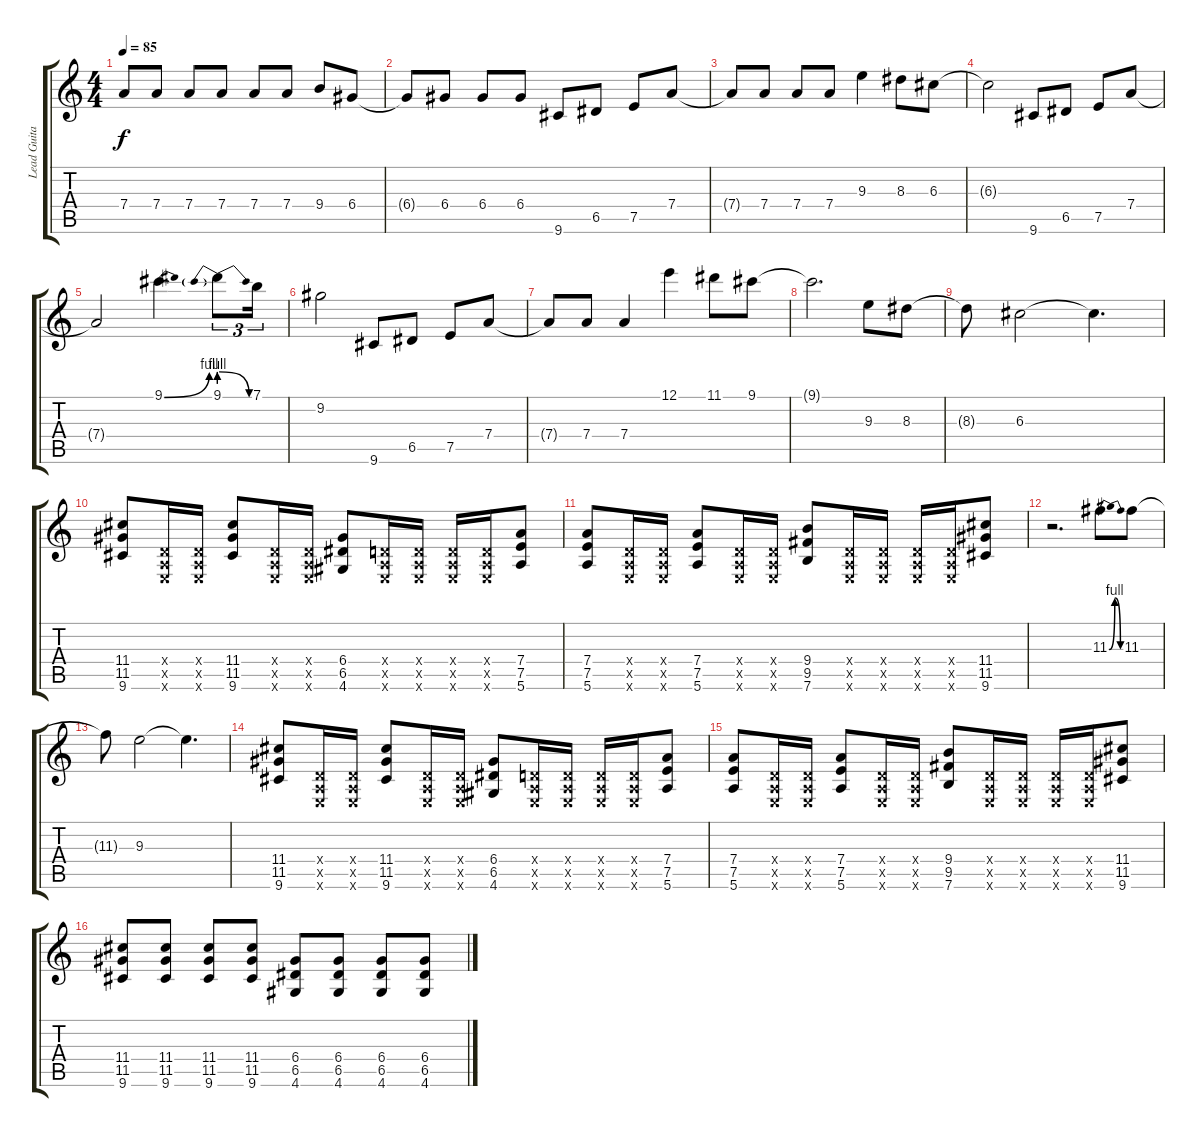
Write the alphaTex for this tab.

\track ("Lead Guitar" "Lead Guita") {instrument distortionguitar}
\staff {score tabs}
\tuning (E4 B3 G3 D3 A2 E2) {hide}
\ts (4 4)
\tempo 85
\clef g2
\ks c
7.4{t}.8{dy f} 7.4.8 7.4.8 7.4.8 7.4.8 7.4.8 9.4.8 6.4.8 |
6.4{t}.8 6.4.8 6.4.8 6.4.8 9.6.8 6.5.8 7.5.8 7.4.8 |
7.4{t}.8 7.4.8 7.4.8 7.4.8 9.3.4 8.3.8 6.3.8 |
6.3{t}.2 9.6.8 6.5.8 7.5.8 7.4.8 |
7.4{t}.2 9.1{be (bend 0 0 60 4)}.4{d} 9.1{be (prebendrelease 0 4 60 0)}.8{tu (3 2)} 7.1.16{tu (3 2)} |
9.2.2 9.6.8 6.5.8 7.5.8 7.4.8 |
7.4{t}.8 7.4.8 7.4.4 12.1.4 11.1.8 9.1.8 |
9.1{t}.2{d} 9.3.8 8.3.8 |
8.3{t}.8 6.3.2 6.3{t}.4{d} |
(11.4 11.5 9.6).8 (0.4{x} 0.5{x} 0.6{x}).16 (0.4{x} 0.5{x} 0.6{x}).16 (11.4 11.5 9.6).8 (0.4{x} 0.5{x} 0.6{x}).16 (0.4{x} 0.5{x} 0.6{x}).16 (6.4 6.5 4.6).8 (0.4{x} 0.5{x} 0.6{x}).16 (0.4{x} 0.5{x} 0.6{x}).16 (0.4{x} 0.5{x} 0.6{x}).16 (0.4{x} 0.5{x} 0.6{x}).16 (7.4 7.5 5.6).8 |
(7.4 7.5 5.6).8 (0.4{x} 0.5{x} 0.6{x}).16 (0.4{x} 0.5{x} 0.6{x}).16 (7.4 7.5 5.6).8 (0.4{x} 0.5{x} 0.6{x}).16 (0.4{x} 0.5{x} 0.6{x}).16 (9.4 9.5 7.6).8 (0.4{x} 0.5{x} 0.6{x}).16 (0.4{x} 0.5{x} 0.6{x}).16 (0.4{x} 0.5{x} 0.6{x}).16 (0.4{x} 0.5{x} 0.6{x}).16 (11.4 11.5 9.6).8 |
r.2{d} 11.3{be (bendrelease 0 0 30 4 30 4 60 0)}.8 11.3.8 |
11.3{t}.8 9.3.2 9.3{t}.4{d} |
(11.4 11.5 9.6).8 (0.4{x} 0.5{x} 0.6{x}).16 (0.4{x} 0.5{x} 0.6{x}).16 (11.4 11.5 9.6).8 (0.4{x} 0.5{x} 0.6{x}).16 (0.4{x} 0.5{x} 0.6{x}).16 (6.4 6.5 4.6).8 (0.4{x} 0.5{x} 0.6{x}).16 (0.4{x} 0.5{x} 0.6{x}).16 (0.4{x} 0.5{x} 0.6{x}).16 (0.4{x} 0.5{x} 0.6{x}).16 (7.4 7.5 5.6).8 |
(7.4 7.5 5.6).8 (0.4{x} 0.5{x} 0.6{x}).16 (0.4{x} 0.5{x} 0.6{x}).16 (7.4 7.5 5.6).8 (0.4{x} 0.5{x} 0.6{x}).16 (0.4{x} 0.5{x} 0.6{x}).16 (9.4 9.5 7.6).8 (0.4{x} 0.5{x} 0.6{x}).16 (0.4{x} 0.5{x} 0.6{x}).16 (0.4{x} 0.5{x} 0.6{x}).16 (0.4{x} 0.5{x} 0.6{x}).16 (11.4 11.5 9.6).8 |
(11.4 11.5 9.6).8 (11.4 11.5 9.6).8 (11.4 11.5 9.6).8 (11.4 11.5 9.6).8 (6.4 6.5 4.6).8 (6.4 6.5 4.6).8 (6.4 6.5 4.6).8 (6.4 6.5 4.6).8
